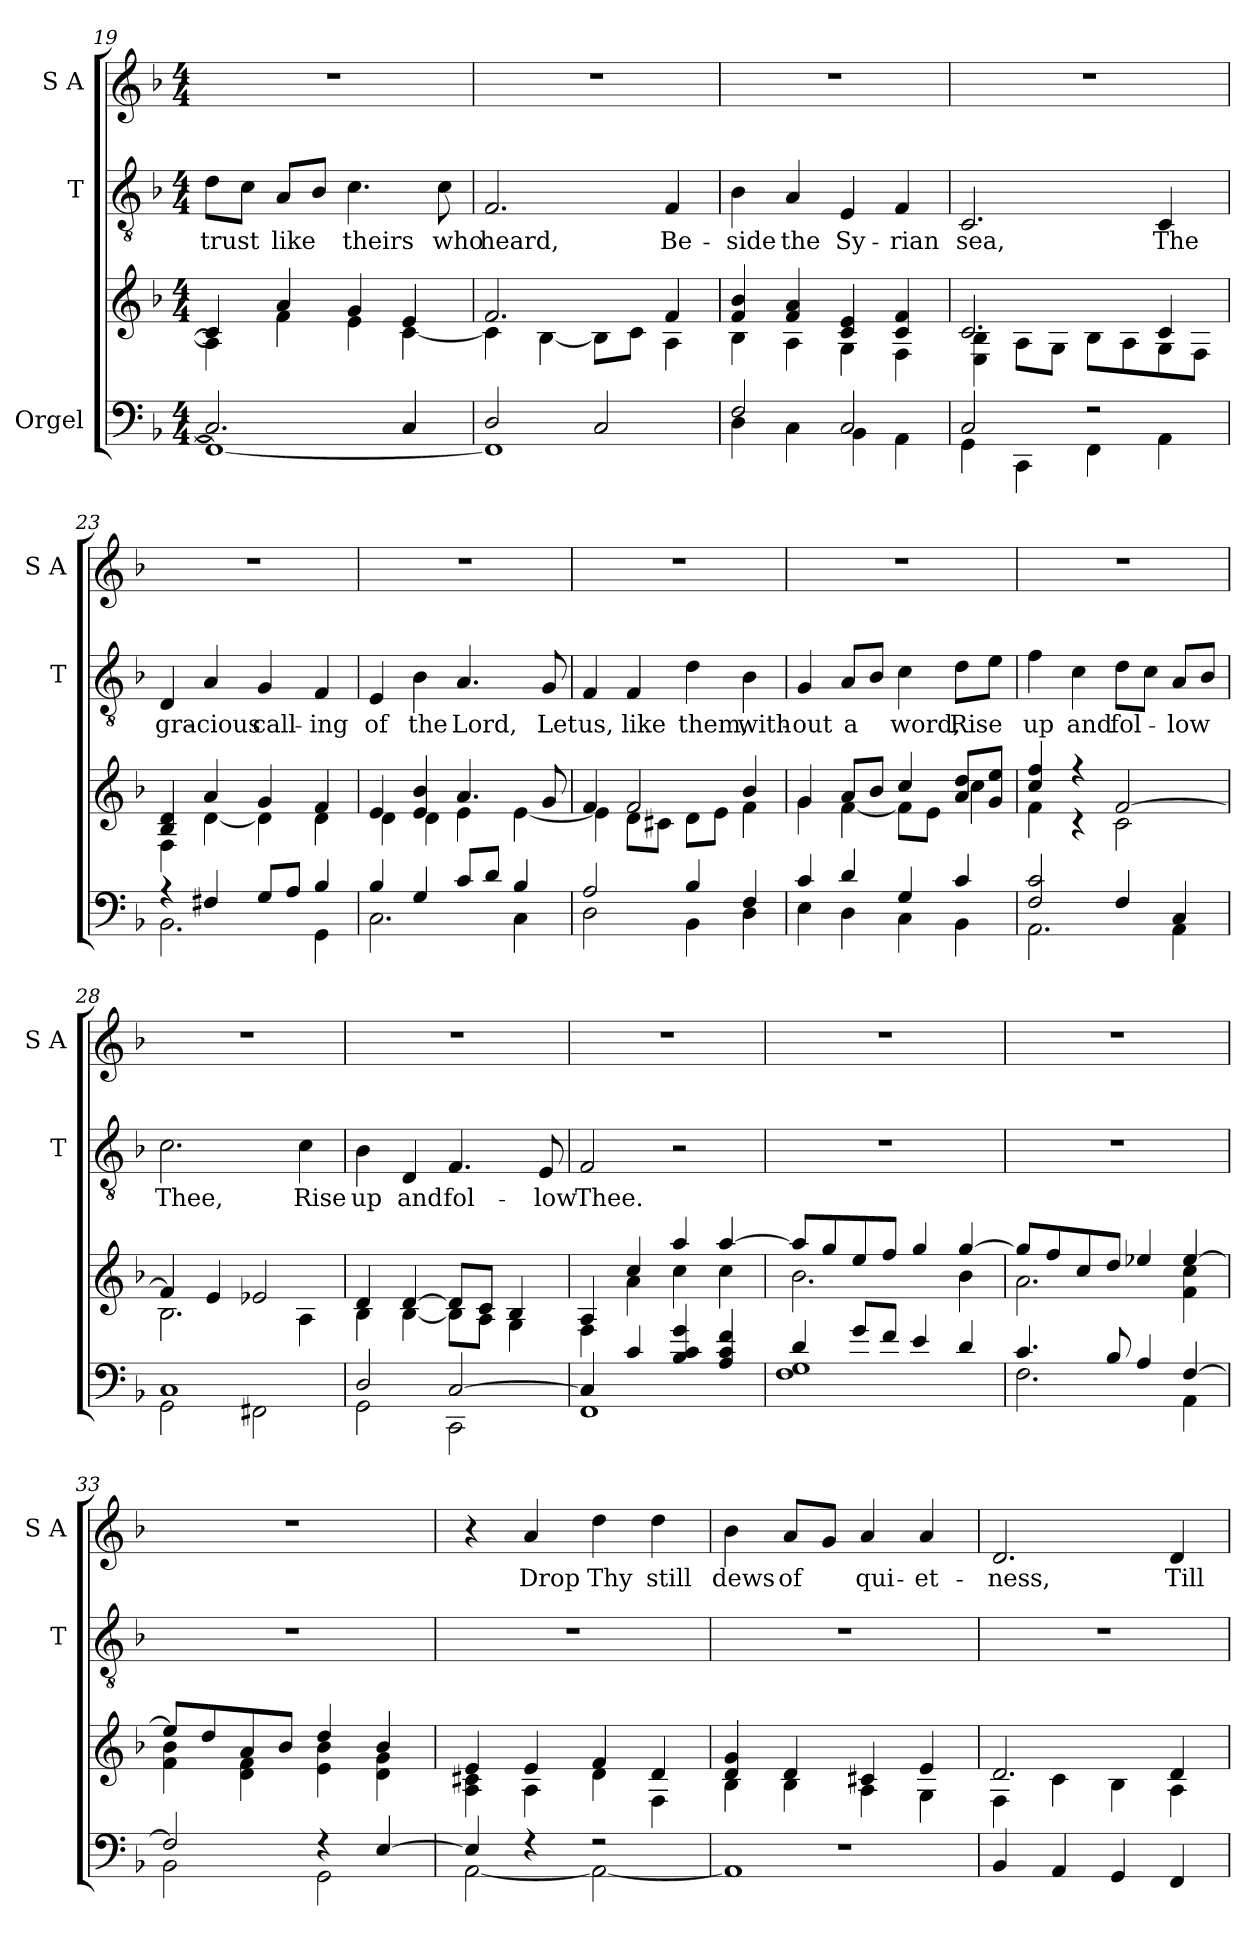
**kern	**kern	**kern	**text	**kern	**text
*part3	*part3	*part2	*part2	*part1	*part1
*staff4	*staff3	*staff2	*staff2	*staff1	*staff1
*I"Orgel	*	*I"T	*	*I"S A	*
*	*	*I'T	*	*I'S A	*
!!LO:LB:g=z
*clefF4	*clefG2	*clefGv2	*	*clefG2	*
*k[b-]	*k[b-]	*k[b-]	*	*k[b-]	*
*M4/4	*M4/4	*M4/4	*	*M4/4	*
=19	=19	=19	=19	=19	=19
*^	*^	*	*	*	*
!	!	!	!	!	!LO:LY:b	!	!
2.C/]	1FF_	4c/]	4A\]	8d\L	trust	1r	.
.	.	.	.	8c\J	.	.	.
!	!	!	!	!	!LO:LY:b	!	!
.	.	4a/	4f\	8A/L	like	.	.
.	.	.	.	8B-/J	.	.	.
!	!	!	!	!	!LO:LY:b	!	!
.	.	4g/	4e\	4.c\	theirs	.	.
4C/	.	4e/	[4c\	.	.	.	.
!	!	!	!	!	!LO:LY:b	!	!
.	.	.	.	8c\	who	.	.
=20	=20	=20	=20	=20	=20	=20	=20
!	!	!	!	!	!LO:LY:b	!	!
2D/	1FF]	2.f/	4c\]	2.F/	heard,	1r	.
.	.	.	[4B-\	.	.	.	.
2C/	.	.	8B-\L]	.	.	.	.
.	.	.	8c\J	.	.	.	.
!	!	!	!	!	!LO:LY:b	!	!
.	.	4f/	4A\	4F/	Be-	.	.
=21	=21	=21	=21	=21	=21	=21	=21
!	!	!	!	!	!LO:LY:b	!	!
2F/	4D\	4f/ 4b-/	4B-\	4B-\	-side	1r	.
!	!	!	!	!	!LO:LY:b	!	!
.	4C\	4f/ 4a/	4A\	4A/	the	.	.
!	!	!	!	!	!LO:LY:b	!	!
2C/	4BB-\	4c/ 4e/	4G\	4E/	Sy-	.	.
!	!	!	!	!	!LO:LY:b	!	!
.	4AA\	4c/ 4f/	4F\	4F/	-rian	.	.
=22	=22	=22	=22	=22	=22	=22	=22
!	!	!	!	!	!LO:LY:b	!	!
2C/	4GG\	2.c/	4E\ 4B-\	2.C/	sea,	1r	.
.	4CC\	.	8A\L	.	.	.	.
.	.	.	8G\J	.	.	.	.
2r	4FF\	.	8B-\L	.	.	.	.
.	.	.	8A\	.	.	.	.
!	!	!	!	!	!LO:LY:b	!	!
.	4AA\	4c/	8G\	4C/	The	.	.
.	.	.	8F\J	.	.	.	.
!!LO:PB:g=z
=23	=23	=23	=23	=23	=23	=23	=23
!	!	!	!	!	!LO:LY:b	!	!
4r	2.BB-\	4B-/ 4d/	4F\	4D/	gra-	1r	.
!	!	!	!	!	!LO:LY:b	!	!
4F#X/	.	4a/	[4d\	4A/	-cious	.	.
!	!	!	!	!	!LO:LY:b	!	!
8G/L	.	4g/	4d\]	4G/	call-	.	.
8A/J	.	.	.	.	.	.	.
!	!	!	!	!	!LO:LY:b	!	!
4B-/	4GG\	4f/	4d\	4F/	-ing	.	.
=24	=24	=24	=24	=24	=24	=24	=24
!	!	!	!	!	!LO:LY:b	!	!
4B-/	2.C\	4e/	4d\	4E/	of	1r	.
!	!	!	!	!	!LO:LY:b	!	!
4G/	.	4e/ 4b-/	4d\	4B-\	the	.	.
!	!	!	!	!	!LO:LY:b	!	!
8c/L	.	4.a/	4e\	4.A/	Lord,	.	.
8d/J	.	.	.	.	.	.	.
4B-/	4C\	.	[4e\	.	.	.	.
!	!	!	!	!	!LO:LY:b	!	!
.	.	8g/	.	8G/	Let	.	.
=25	=25	=25	=25	=25	=25	=25	=25
!	!	!	!	!	!LO:LY:b	!	!
2A/	2D\	4f/	4e\]	4F/	us,	1r	.
!	!	!	!	!	!LO:LY:b	!	!
.	.	2f/	8d\L	4F/	like	.	.
.	.	.	8c#X\J	.	.	.	.
!	!	!	!	!	!LO:LY:b	!	!
4B-/	4BB-\	.	8d\L	4d\	them,	.	.
.	.	.	8e\J	.	.	.	.
!	!	!	!	!	!LO:LY:b	!	!
4F/	4D\	4b-/	4f\	4B-\	with-	.	.
=26	=26	=26	=26	=26	=26	=26	=26
!	!	!	!	!	!LO:LY:b	!	!
4c/	4E\	4g/	4g\	4G/	-out	1r	.
!	!	!	!	!	!LO:LY:b	!	!
4d/	4D\	8a/L	[4f\	8A/L	a	.	.
.	.	8b-/J	.	8B-/J	.	.	.
!	!	!	!	!	!LO:LY:b	!	!
4G/	4C\	4cc/	8f\L]	4c\	word,	.	.
.	.	.	8e\J	.	.	.	.
!	!	!	!	!	!LO:LY:b	!	!
4c/	4BB-\	8a/ 8dd/L	4cc\	8d\L	Rise	.	.
.	.	8g/ 8ee/J	.	8e\J	.	.	.
!!LO:LB:g=z
=27	=27	=27	=27	=27	=27	=27	=27
!	!	!	!	!	!LO:LY:b	!	!
2F/ 2c/	2.AA\	4cc/ 4ff/	4f\	4f\	up	1r	.
!	!	!	!	!	!LO:LY:b	!	!
.	.	4r	4r	4c\	and	.	.
!	!	!	!	!	!LO:LY:b	!	!
4F/	.	[2f/	2c\	8d\L	fol-	.	.
.	.	.	.	8c\J	.	.	.
!	!	!	!	!	!LO:LY:b	!	!
4C/	4AA\	.	.	8A/L	-low	.	.
.	.	.	.	8B-/J	.	.	.
=28	=28	=28	=28	=28	=28	=28	=28
!	!	!	!	!	!LO:LY:b	!	!
1C	2GG\	4f/]	2.B-\	2.c\	Thee,	1r	.
.	.	4e/	.	.	.	.	.
.	2FF#X\	2e-X/	.	.	.	.	.
!	!	!	!	!	!LO:LY:b	!	!
.	.	.	4A\	4c\	Rise	.	.
=29	=29	=29	=29	=29	=29	=29	=29
!	!	!	!	!	!LO:LY:b	!	!
2D/	2GG\	4d/	4B-\	4B-\	up	1r	.
!	!	!	!	!	!LO:LY:b	!	!
.	.	[4d/	[4B-\	4D/	and	.	.
!	!	!	!	!	!LO:LY:b	!	!
[2C/	2CC\	8d/L]	8B-\L]	4.F/	fol-	.	.
.	.	8c/J	8A\J	.	.	.	.
.	.	4B-/	4G\	.	.	.	.
!	!	!	!	!	!LO:LY:b	!	!
.	.	.	.	8E/	-low	.	.
=30	=30	=30	=30	=30	=30	=30	=30
!	!	!	!	!	!LO:LY:b	!	!
4C/]	1FF	4A/	4F\	2F/	Thee.	1r	.
4c/	.	4cc/	4a\	.	.	.	.
4B-/ 4c/ 4g/	.	4aa/	4cc\	2r	.	.	.
4A/ 4c/ 4f/	.	[4aa/	4cc\	.	.	.	.
=31	=31	=31	=31	=31	=31	=31	=31
4d/	1F 1G	8aa/L]	2.b-\	1r	.	1r	.
.	.	8gg/	.	.	.	.	.
8g/L	.	8ee/	.	.	.	.	.
8f/J	.	8ff/J	.	.	.	.	.
4e/	.	4gg/	.	.	.	.	.
4d/	.	[4gg/	4b-\	.	.	.	.
!!LO:LB:g=z
=32	=32	=32	=32	=32	=32	=32	=32
4.c/	2.F\	8gg/L]	2.a\	1r	.	1r	.
.	.	8ff/	.	.	.	.	.
.	.	8cc/	.	.	.	.	.
8B-/	.	8dd/J	.	.	.	.	.
4A/	.	4ee-X/	.	.	.	.	.
[4F/	4AA\	[4ee-/	4f\ 4cc\	.	.	.	.
=33	=33	=33	=33	=33	=33	=33	=33
2F/]	2BB-\	8ee-/L]	4f\ 4b-\	1r	.	1r	.
.	.	8dd/	.	.	.	.	.
.	.	8a/	4d\ 4f\	.	.	.	.
.	.	8b-/J	.	.	.	.	.
4r	2GG\	4dd/	4e\ 4b-\	.	.	.	.
[4E/	.	4b-/	4d\ 4g\	.	.	.	.
=34	=34	=34	=34	=34	=34	=34	=34
4E/]	[2AA\	4e/	4A\ 4c#X\	1r	.	4r	.
!	!	!	!	!	!	!	!LO:LY:b
4r	.	4e/	4A\	.	.	4a/	Drop
!	!	!	!	!	!	!	!LO:LY:b
2r	2AA\_	4f/	4d\	.	.	4dd\	Thy
!	!	!	!	!	!	!	!LO:LY:b
.	.	4d/	4F\	.	.	4dd\	still
=35	=35	=35	=35	=35	=35	=35	=35
!	!	!	!	!	!	!	!LO:LY:b
1r	1AA]	4d/ 4g/	4B-\	1r	.	4b-\	dews
!	!	!	!	!	!	!	!LO:LY:b
.	.	4d/	4B-\	.	.	8a/L	of
.	.	.	.	.	.	8g/J	.
!	!	!	!	!	!	!	!LO:LY:b
.	.	4c#X/	4A\	.	.	4a/	qui-
!	!	!	!	!	!	!	!LO:LY:b
.	.	4e/	4G\	.	.	4a/	-et-
*v	*v	*	*	*	*	*	*
=36	=36	=36	=36	=36	=36	=36
!	!	!	!	!	!	!LO:LY:b
4BB-/	2.d/	4F\	1r	.	2.d/	-ness,
4AA/	.	4c\	.	.	.	.
4GG/	.	4B-\	.	.	.	.
!	!	!	!	!	!	!LO:LY:b
4FF/	4d/	4A\	.	.	4d/	Till
*	*v	*v	*	*	*	*
=	=	=	=	=	=
*-	*-	*-	*-	*-	*-
